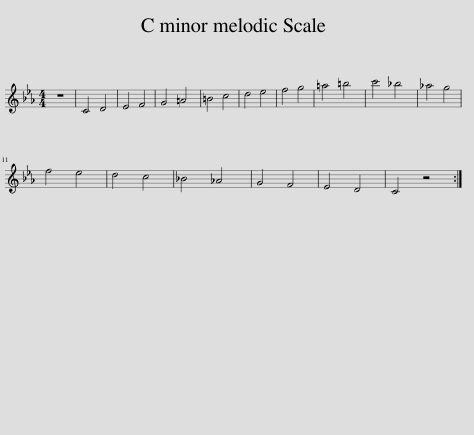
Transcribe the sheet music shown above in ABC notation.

X:1
L:1/8
M:4/4
I:linebreak $
K:Eb
V:1 treble
V:1
 z8 | C4 D4 | E4 F4 | G4 =A4 | =B4 c4 | %5
 d4 e4 | f4 g4 | =a4 =b4 | c'4 _b4 | _a4 g4 |$ %10
 f4 e4 | d4 c4 | _B4 _A4 | G4 F4 | E4 D4 | %15
 C4 z4 :| %16
